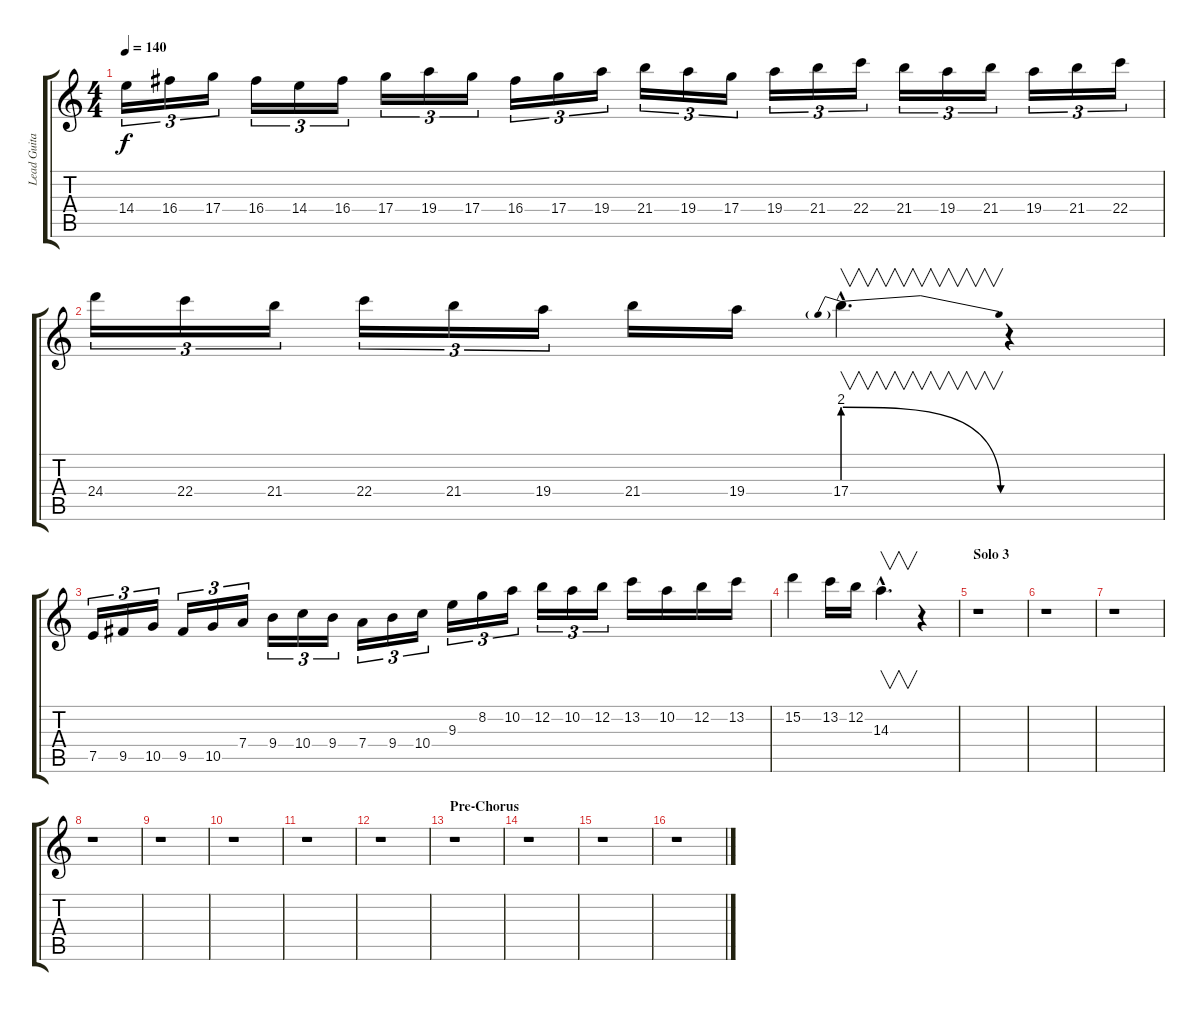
\track ("Lead Guitar (Bickers)" "Lead Guita") {instrument overdrivenguitar}
\staff {score tabs}
\tuning (E4 B3 G3 D3 A2 E2) {hide}
\ts (4 4)
\tempo 140
\clef g2
\ks c
14.4.16{tu (3 2) dy f} 16.4.16{tu (3 2)} 17.4.16{tu (3 2)} 16.4.16{tu (3 2)} 14.4.16{tu (3 2)} 16.4.16{tu (3 2)} 17.4.16{tu (3 2)} 19.4.16{tu (3 2)} 17.4.16{tu (3 2)} 16.4.16{tu (3 2)} 17.4.16{tu (3 2)} 19.4.16{tu (3 2)} 21.4.16{tu (3 2)} 19.4.16{tu (3 2)} 17.4.16{tu (3 2)} 19.4.16{tu (3 2)} 21.4.16{tu (3 2)} 22.4.16{tu (3 2)} 21.4.16{tu (3 2)} 19.4.16{tu (3 2)} 21.4.16{tu (3 2)} 19.4.16{tu (3 2)} 21.4.16{tu (3 2)} 22.4.16{tu (3 2)} |
24.4.16{tu (3 2)} 22.4.16{tu (3 2)} 21.4.16{tu (3 2)} 22.4.16{tu (3 2)} 21.4.16{tu (3 2)} 19.4.16{tu (3 2)} 21.4.16 19.4.16 17.4{be (prebendrelease 0 8 60 0) hac}.4{v d} r.4 |
7.5.16{tu (3 2)} 9.5.16{tu (3 2)} 10.5.16{tu (3 2)} 9.5.16{tu (3 2)} 10.5.16{tu (3 2)} 7.4.16{tu (3 2)} 9.4.16{tu (3 2)} 10.4.16{tu (3 2)} 9.4.16{tu (3 2)} 7.4.16{tu (3 2)} 9.4.16{tu (3 2)} 10.4.16{tu (3 2)} 9.3.16{tu (3 2)} 8.2.16{tu (3 2)} 10.2.16{tu (3 2)} 12.2.16{tu (3 2)} 10.2.16{tu (3 2)} 12.2.16{tu (3 2)} 13.2.16 10.2.16 12.2.16 13.2.16 |
15.2.4 13.2.16 12.2.16 14.3{hac}.4{v d} r.4 |
\section ("" "Solo 3")
r.1 |
r.1 |
r.1 |
r.1 |
r.1 |
r.1 |
r.1 |
r.1 |
\section ("" "Pre-Chorus")
r.1 |
r.1 |
r.1 |
r.1
